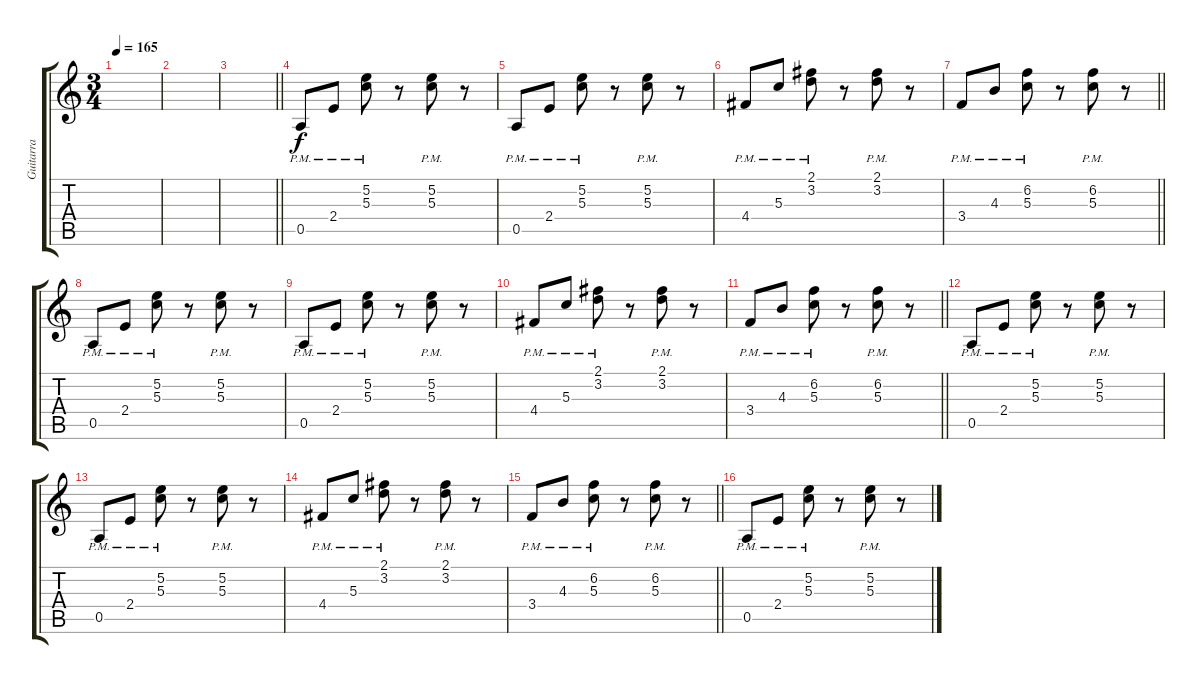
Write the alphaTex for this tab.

\track ("Guitarra" "Guitarra") {instrument overdrivenguitar}
\staff {score tabs}
\tuning (E4 B3 G3 D3 A2 D2) {hide}
\ts (3 4)
\tempo 165
\clef g2
\ks c
|
|
\barLineRight lightlight
|
0.5{pm}.8 2.4{pm}.8 (5.2{pm} 5.3{pm}).8 r.8 (5.2{pm} 5.3{pm}).8 r.8 |
0.5{pm}.8 2.4{pm}.8 (5.2{pm} 5.3{pm}).8 r.8 (5.2{pm} 5.3{pm}).8 r.8 |
4.4{pm}.8 5.3{pm}.8 (2.1{pm} 3.2{pm}).8 r.8 (2.1{pm} 3.2{pm}).8 r.8 |
\barLineRight lightlight
3.4{pm}.8 4.3{pm}.8 (6.2{pm} 5.3{pm}).8 r.8 (6.2{pm} 5.3{pm}).8 r.8 |
0.5{pm}.8 2.4{pm}.8 (5.2{pm} 5.3{pm}).8 r.8 (5.2{pm} 5.3{pm}).8 r.8 |
0.5{pm}.8 2.4{pm}.8 (5.2{pm} 5.3{pm}).8 r.8 (5.2{pm} 5.3{pm}).8 r.8 |
4.4{pm}.8 5.3{pm}.8 (2.1{pm} 3.2{pm}).8 r.8 (2.1{pm} 3.2{pm}).8 r.8 |
\barLineRight lightlight
3.4{pm}.8 4.3{pm}.8 (6.2{pm} 5.3{pm}).8 r.8 (6.2{pm} 5.3{pm}).8 r.8 |
0.5{pm}.8 2.4{pm}.8 (5.2{pm} 5.3{pm}).8 r.8 (5.2{pm} 5.3{pm}).8 r.8 |
0.5{pm}.8 2.4{pm}.8 (5.2{pm} 5.3{pm}).8 r.8 (5.2{pm} 5.3{pm}).8 r.8 |
4.4{pm}.8 5.3{pm}.8 (2.1{pm} 3.2{pm}).8 r.8 (2.1{pm} 3.2{pm}).8 r.8 |
\barLineRight lightlight
3.4{pm}.8 4.3{pm}.8 (6.2{pm} 5.3{pm}).8 r.8 (6.2{pm} 5.3{pm}).8 r.8 |
0.5{pm}.8 2.4{pm}.8 (5.2{pm} 5.3{pm}).8 r.8 (5.2{pm} 5.3{pm}).8 r.8
